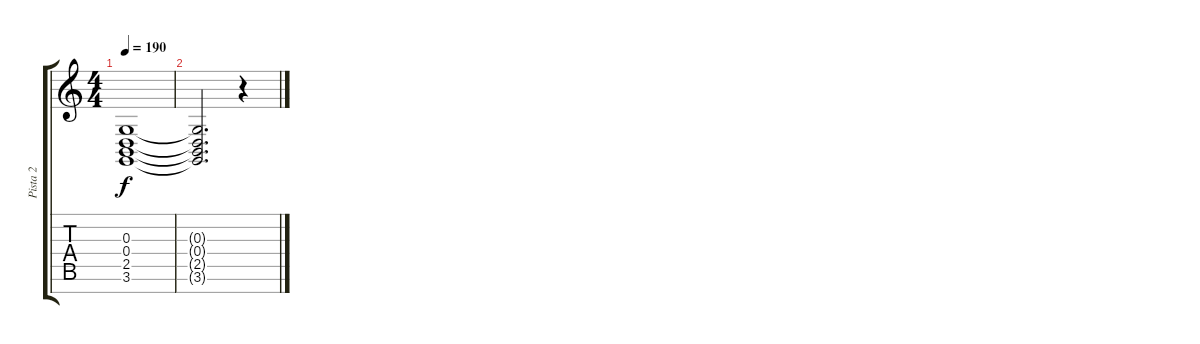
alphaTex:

\track ("Pista 2" "Pista 2") {instrument drawbarorgan}
\staff {score tabs}
\tuning (E4 B3 G3 D3 A2 E2 B1) {hide}
\ts (4 4)
\tempo 190
\clef g2
\ks c
(0.3{t} 0.4{t} 2.5{t} 3.6{t}).1{dy f} |
(0.3{t} 0.4{t} 2.5{t} 3.6{t}).2{d} r.4
